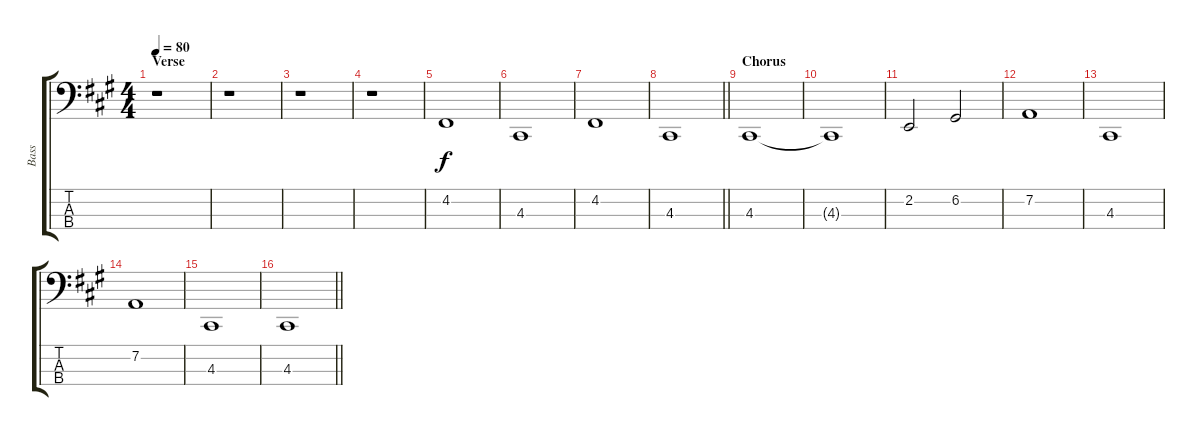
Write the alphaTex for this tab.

\track ("Bass" "Bass") {instrument lead2sawtooth}
\staff {score tabs}
\tuning (G2 D2 A1 E1) {hide}
\ts (4 4)
\section ("" "Verse")
\tempo 80
\clef f4
\ks f#minor
r.1{dy f} |
r.1 |
r.1 |
r.1 |
4.2.1 |
4.3.1 |
4.2.1 |
\barLineRight lightlight
4.3.1 |
\section ("" "Chorus")
4.3.1 |
4.3{t}.1 |
2.2.2 6.2.2 |
7.2.1 |
4.3.1 |
7.2.1 |
4.3.1 |
\barLineRight lightlight
4.3.1
